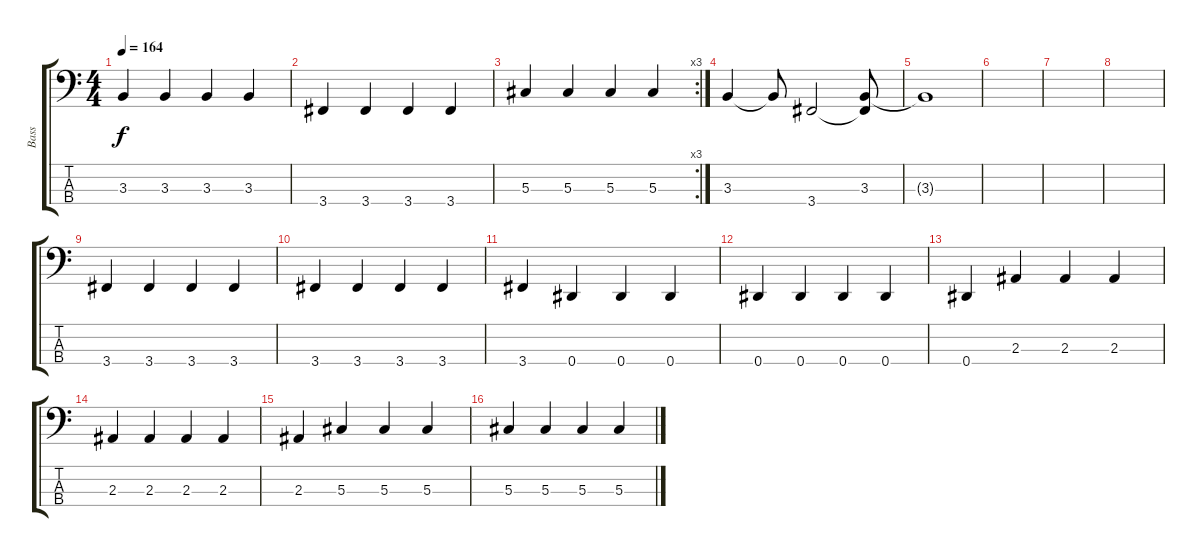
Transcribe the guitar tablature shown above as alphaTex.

\track ("Bass" "Bass") {instrument electricbassfinger}
\staff {score tabs}
\tuning (Gb2 Db2 Ab1 Eb1) {hide}
\ts (4 4)
\tempo 164
\clef f4
\ks c
3.3.4{dy f} 3.3.4 3.3.4 3.3.4 |
3.4.4 3.4.4 3.4.4 3.4.4 |
\rc 3
5.3.4 5.3.4 5.3.4 5.3.4 |
3.3.4 3.3{t}.8 3.4.2 (3.3 3.4{t}).8 |
3.3{t}.1 |
|
|
|
3.4.4 3.4.4 3.4.4 3.4.4 |
3.4.4 3.4.4 3.4.4 3.4.4 |
3.4.4 0.4.4 0.4.4 0.4.4 |
0.4.4 0.4.4 0.4.4 0.4.4 |
0.4.4 2.3.4 2.3.4 2.3.4 |
2.3.4 2.3.4 2.3.4 2.3.4 |
2.3.4 5.3.4 5.3.4 5.3.4 |
5.3.4 5.3.4 5.3.4 5.3.4
